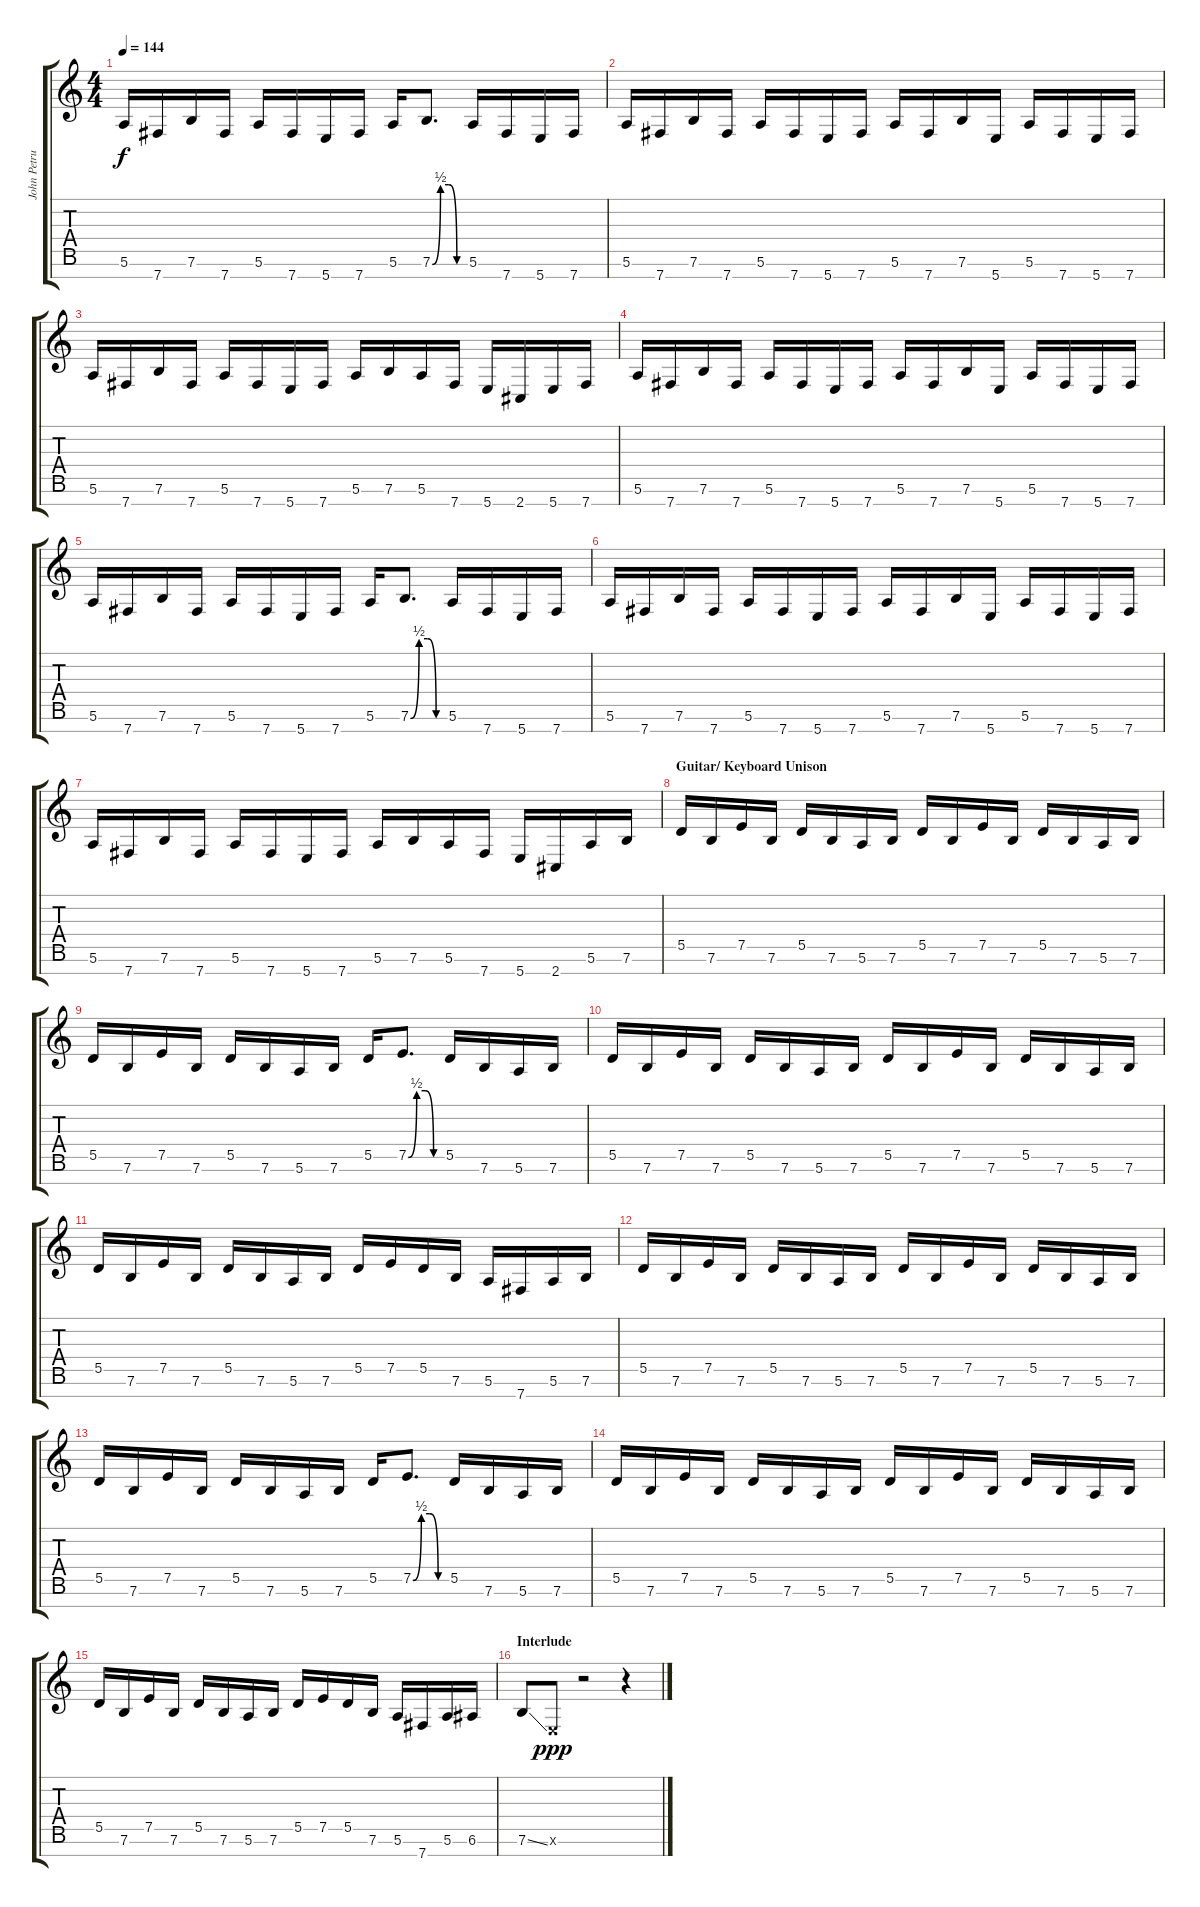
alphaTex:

\track ("John Petrucci" "John Petru") {instrument distortionguitar}
\staff {score tabs}
\tuning (E4 B3 G3 D3 A2 E2 B1) {hide}
\ts (4 4)
\tempo 144
\clef g2
\ks c
5.6.16{dy f} 7.7.16 7.6.16 7.7.16 5.6.16 7.7.16 5.7.16 7.7.16 5.6.16 7.6{be (custom 0 0 15 2 30 2 45 0 60 0)}.8{d} 5.6.16 7.7.16 5.7.16 7.7.16 |
5.6.16 7.7.16 7.6.16 7.7.16 5.6.16 7.7.16 5.7.16 7.7.16 5.6.16 7.7.16 7.6.16 5.7.16 5.6.16 7.7.16 5.7.16 7.7.16 |
5.6.16 7.7.16 7.6.16 7.7.16 5.6.16 7.7.16 5.7.16 7.7.16 5.6.16 7.6.16 5.6.16 7.7.16 5.7.16 2.7.16 5.7.16 7.7.16 |
5.6.16 7.7.16 7.6.16 7.7.16 5.6.16 7.7.16 5.7.16 7.7.16 5.6.16 7.7.16 7.6.16 5.7.16 5.6.16 7.7.16 5.7.16 7.7.16 |
5.6.16 7.7.16 7.6.16 7.7.16 5.6.16 7.7.16 5.7.16 7.7.16 5.6.16 7.6{be (custom 0 0 15 2 30 2 45 0 60 0)}.8{d} 5.6.16 7.7.16 5.7.16 7.7.16 |
5.6.16 7.7.16 7.6.16 7.7.16 5.6.16 7.7.16 5.7.16 7.7.16 5.6.16 7.7.16 7.6.16 5.7.16 5.6.16 7.7.16 5.7.16 7.7.16 |
5.6.16 7.7.16 7.6.16 7.7.16 5.6.16 7.7.16 5.7.16 7.7.16 5.6.16 7.6.16 5.6.16 7.7.16 5.7.16 2.7.16 5.6.16 7.6.16 |
\section ("" "Guitar/ Keyboard Unison")
5.5.16 7.6.16 7.5.16 7.6.16 5.5.16 7.6.16 5.6.16 7.6.16 5.5.16 7.6.16 7.5.16 7.6.16 5.5.16 7.6.16 5.6.16 7.6.16 |
5.5.16 7.6.16 7.5.16 7.6.16 5.5.16 7.6.16 5.6.16 7.6.16 5.5.16 7.5{be (custom 0 0 15 2 30 2 45 0 60 0)}.8{d} 5.5.16 7.6.16 5.6.16 7.6.16 |
5.5.16 7.6.16 7.5.16 7.6.16 5.5.16 7.6.16 5.6.16 7.6.16 5.5.16 7.6.16 7.5.16 7.6.16 5.5.16 7.6.16 5.6.16 7.6.16 |
5.5.16 7.6.16 7.5.16 7.6.16 5.5.16 7.6.16 5.6.16 7.6.16 5.5.16 7.5.16 5.5.16 7.6.16 5.6.16 7.7.16 5.6.16 7.6.16 |
5.5.16 7.6.16 7.5.16 7.6.16 5.5.16 7.6.16 5.6.16 7.6.16 5.5.16 7.6.16 7.5.16 7.6.16 5.5.16 7.6.16 5.6.16 7.6.16 |
5.5.16 7.6.16 7.5.16 7.6.16 5.5.16 7.6.16 5.6.16 7.6.16 5.5.16 7.5{be (custom 0 0 15 2 30 2 45 0 60 0)}.8{d} 5.5.16 7.6.16 5.6.16 7.6.16 |
5.5.16 7.6.16 7.5.16 7.6.16 5.5.16 7.6.16 5.6.16 7.6.16 5.5.16 7.6.16 7.5.16 7.6.16 5.5.16 7.6.16 5.6.16 7.6.16 |
5.5.16 7.6.16 7.5.16 7.6.16 5.5.16 7.6.16 5.6.16 7.6.16 5.5.16 7.5.16 5.5.16 7.6.16 5.6.16 7.7.16 5.6.16 6.6.16 |
\section ("" "Interlude")
7.6{ss}.8 0.6{x}.8{dy ppp} r.2 r.4
